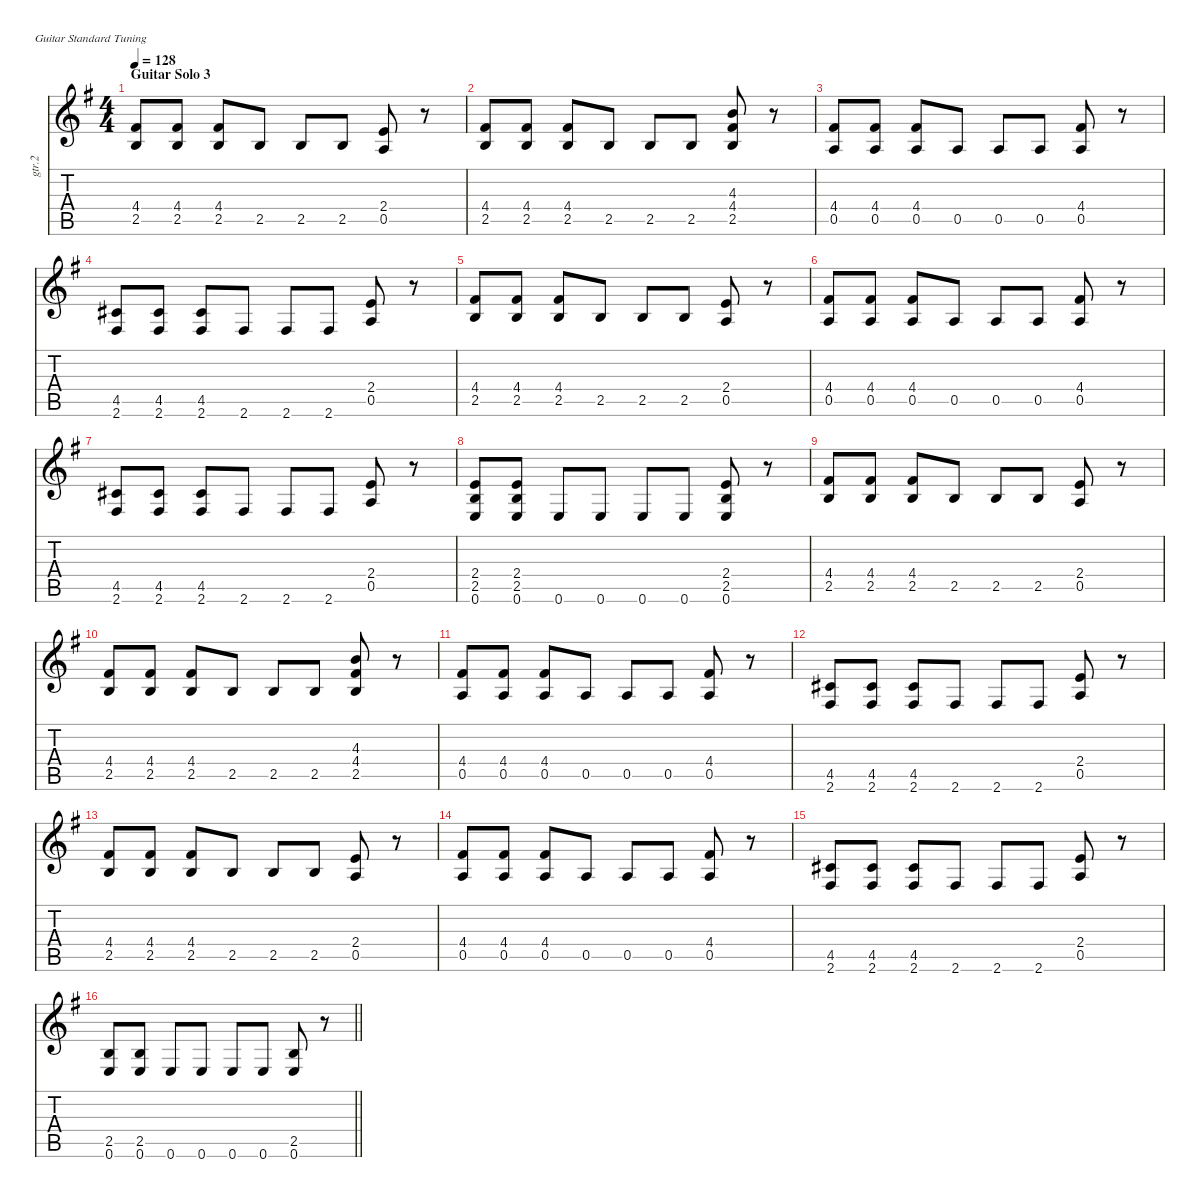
\defaultSystemsLayout 4
\hideDynamics
\bracketExtendMode nobrackets
\otherSystemsTrackNameOrientation horizontal
\track ("Guitar 2" "gtr.2") {defaultSystemsLayout 8 instrument distortionguitar}
\staff {score tabs}
\tuning (E4 B3 G3 D3 A2 E2)
\ts (4 4)
\section ("" "Guitar Solo 3")
\tempo 128
\clef g2
\ks eminor
(4.4{acc #} 2.5{acc forcenatural}).8{dy f beam Up} (4.4{acc #} 2.5{acc forcenatural}).8{beam Up} (4.4{acc #} 2.5{acc forcenatural}).8{beam Up} 2.5{acc forcenatural}.8{beam Up} 2.5{acc forcenatural}.8{beam Up} 2.5{acc forcenatural}.8{beam Up} (2.4{acc forcenatural} 0.5{acc forcenatural}).8{beam Up} r.8{beam Up} |
(4.4{acc #} 2.5{acc forcenatural}).8{beam Up} (4.4{acc #} 2.5{acc forcenatural}).8{beam Up} (4.4{acc #} 2.5{acc forcenatural}).8{beam Up} 2.5{acc forcenatural}.8{beam Up} 2.5{acc forcenatural}.8{beam Up} 2.5{acc forcenatural}.8{beam Up} (4.3{acc forcenatural} 4.4{acc #} 2.5{acc forcenatural}).8{beam Up} r.8{beam Up} |
(4.4{acc #} 0.5{acc forcenatural}).8{beam Up} (4.4{acc #} 0.5{acc forcenatural}).8{beam Up} (4.4{acc #} 0.5{acc forcenatural}).8{beam Up} 0.5{acc forcenatural}.8{beam Up} 0.5{acc forcenatural}.8{beam Up} 0.5{acc forcenatural}.8{beam Up} (4.4{acc #} 0.5{acc forcenatural}).8{beam Up} r.8{beam Up} |
(4.5{acc #} 2.6{acc #}).8{beam Up} (4.5{acc #} 2.6{acc #}).8{beam Up} (4.5{acc #} 2.6{acc #}).8{beam Up} 2.6{acc #}.8{beam Up} 2.6{acc #}.8{beam Up} 2.6{acc #}.8{beam Up} (2.4{acc forcenatural} 0.5{acc forcenatural}).8{beam Up} r.8{beam Up} |
(4.4{acc #} 2.5{acc forcenatural}).8{beam Up} (4.4{acc #} 2.5{acc forcenatural}).8{beam Up} (4.4{acc #} 2.5{acc forcenatural}).8{beam Up} 2.5{acc forcenatural}.8{beam Up} 2.5{acc forcenatural}.8{beam Up} 2.5{acc forcenatural}.8{beam Up} (2.4{acc forcenatural} 0.5{acc forcenatural}).8{beam Up} r.8{beam Up} |
(4.4{acc #} 0.5{acc forcenatural}).8{beam Up} (4.4{acc #} 0.5{acc forcenatural}).8{beam Up} (4.4{acc #} 0.5{acc forcenatural}).8{beam Up} 0.5{acc forcenatural}.8{beam Up} 0.5{acc forcenatural}.8{beam Up} 0.5{acc forcenatural}.8{beam Up} (4.4{acc #} 0.5{acc forcenatural}).8{beam Up} r.8{beam Up} |
(4.5{acc #} 2.6{acc #}).8{beam Up} (4.5{acc #} 2.6{acc #}).8{beam Up} (4.5{acc #} 2.6{acc #}).8{beam Up} 2.6{acc #}.8{beam Up} 2.6{acc #}.8{beam Up} 2.6{acc #}.8{beam Up} (2.4{acc forcenatural} 0.5{acc forcenatural}).8{beam Up} r.8{beam Up} |
(2.4{acc forcenatural} 2.5{acc forcenatural} 0.6{acc forcenatural}).8{beam Up} (2.4{acc forcenatural} 2.5{acc forcenatural} 0.6{acc forcenatural}).8{beam Up} 0.6{acc forcenatural}.8{beam Up} 0.6{acc forcenatural}.8{beam Up} 0.6{acc forcenatural}.8{beam Up} 0.6{acc forcenatural}.8{beam Up} (2.4{acc forcenatural} 2.5{acc forcenatural} 0.6{acc forcenatural}).8{beam Up} r.8{beam Up} |
(4.4{acc #} 2.5{acc forcenatural}).8{beam Up} (4.4{acc #} 2.5{acc forcenatural}).8{beam Up} (4.4{acc #} 2.5{acc forcenatural}).8{beam Up} 2.5{acc forcenatural}.8{beam Up} 2.5{acc forcenatural}.8{beam Up} 2.5{acc forcenatural}.8{beam Up} (2.4{acc forcenatural} 0.5{acc forcenatural}).8{beam Up} r.8{beam Up} |
(4.4{acc #} 2.5{acc forcenatural}).8{beam Up} (4.4{acc #} 2.5{acc forcenatural}).8{beam Up} (4.4{acc #} 2.5{acc forcenatural}).8{beam Up} 2.5{acc forcenatural}.8{beam Up} 2.5{acc forcenatural}.8{beam Up} 2.5{acc forcenatural}.8{beam Up} (4.3{acc forcenatural} 4.4{acc #} 2.5{acc forcenatural}).8{beam Up} r.8{beam Up} |
(4.4{acc #} 0.5{acc forcenatural}).8{beam Up} (4.4{acc #} 0.5{acc forcenatural}).8{beam Up} (4.4{acc #} 0.5{acc forcenatural}).8{beam Up} 0.5{acc forcenatural}.8{beam Up} 0.5{acc forcenatural}.8{beam Up} 0.5{acc forcenatural}.8{beam Up} (4.4{acc #} 0.5{acc forcenatural}).8{beam Up} r.8{beam Up} |
(4.5{acc #} 2.6{acc #}).8{beam Up} (4.5{acc #} 2.6{acc #}).8{beam Up} (4.5{acc #} 2.6{acc #}).8{beam Up} 2.6{acc #}.8{beam Up} 2.6{acc #}.8{beam Up} 2.6{acc #}.8{beam Up} (2.4{acc forcenatural} 0.5{acc forcenatural}).8{beam Up} r.8{beam Up} |
(4.4{acc #} 2.5{acc forcenatural}).8{beam Up} (4.4{acc #} 2.5{acc forcenatural}).8{beam Up} (4.4{acc #} 2.5{acc forcenatural}).8{beam Up} 2.5{acc forcenatural}.8{beam Up} 2.5{acc forcenatural}.8{beam Up} 2.5{acc forcenatural}.8{beam Up} (2.4{acc forcenatural} 0.5{acc forcenatural}).8{beam Up} r.8{beam Up} |
(4.4{acc #} 0.5{acc forcenatural}).8{beam Up} (4.4{acc #} 0.5{acc forcenatural}).8{beam Up} (4.4{acc #} 0.5{acc forcenatural}).8{beam Up} 0.5{acc forcenatural}.8{beam Up} 0.5{acc forcenatural}.8{beam Up} 0.5{acc forcenatural}.8{beam Up} (4.4{acc #} 0.5{acc forcenatural}).8{beam Up} r.8{beam Up} |
(4.5{acc #} 2.6{acc #}).8{beam Up} (4.5{acc #} 2.6{acc #}).8{beam Up} (4.5{acc #} 2.6{acc #}).8{beam Up} 2.6{acc #}.8{beam Up} 2.6{acc #}.8{beam Up} 2.6{acc #}.8{beam Up} (2.4{acc forcenatural} 0.5{acc forcenatural}).8{beam Up} r.8{beam Up} |
\barLineRight lightlight
(2.5{acc forcenatural} 0.6{acc forcenatural}).8{beam Up} (2.5{acc forcenatural} 0.6{acc forcenatural}).8{beam Up} 0.6{acc forcenatural}.8{beam Up} 0.6{acc forcenatural}.8{beam Up} 0.6{acc forcenatural}.8{beam Up} 0.6{acc forcenatural}.8{beam Up} (2.5{acc forcenatural} 0.6{acc forcenatural}).8{beam Up} r.8{beam Up}
